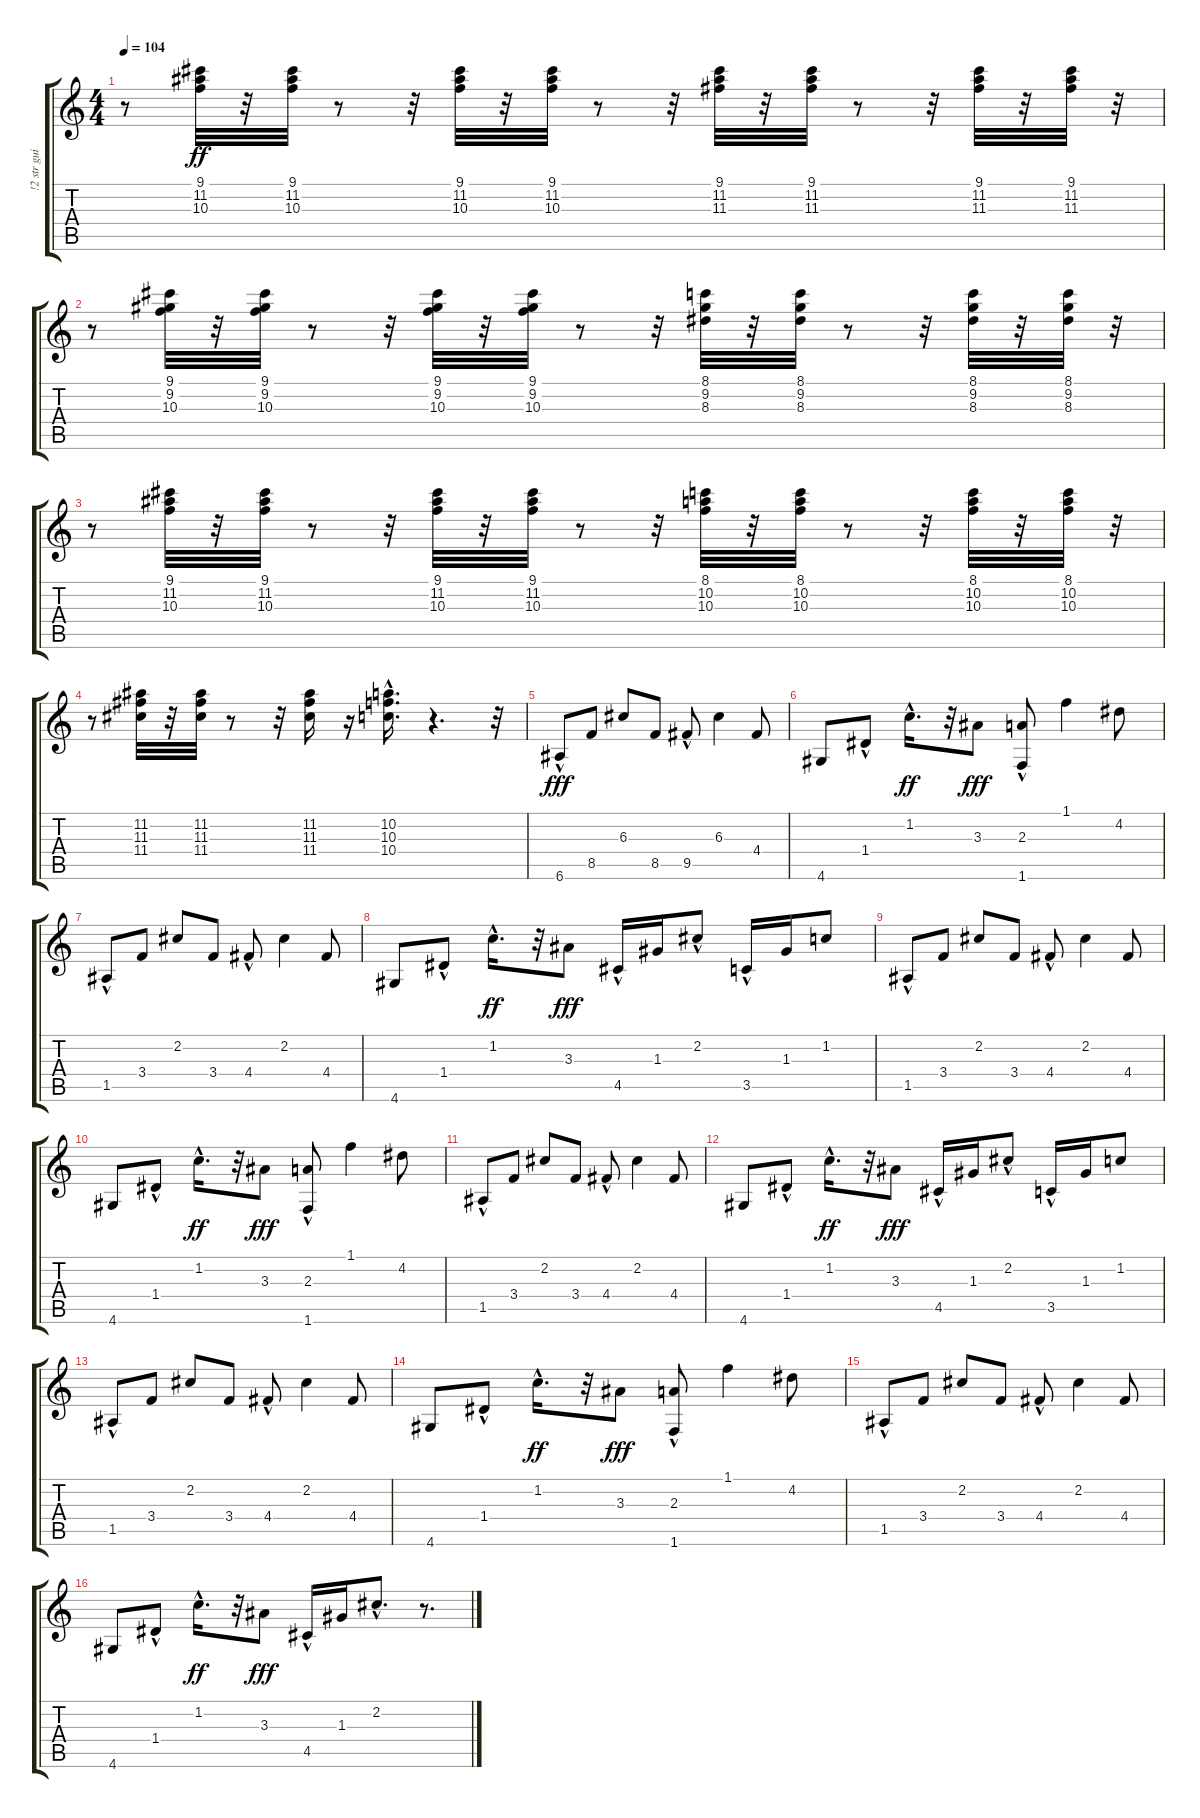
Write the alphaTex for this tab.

\track ("!2 str guitar" "!2 str gui") {instrument electricguitarclean}
\staff {score tabs}
\tuning (E4 B3 G3 D3 A2 E2) {hide}
\ts (4 4)
\tempo 104
\clef g2
\ks c
r.8{dy ff} (9.1 11.2 10.3).32 r.32 (9.1 11.2 10.3).32 r.8 r.32 (9.1 11.2 10.3).32 r.32 (9.1 11.2 10.3).32 r.8 r.32 (9.1 11.2 11.3).32 r.32 (9.1 11.2 11.3).32 r.8 r.32 (9.1 11.2 11.3).32 r.32 (9.1 11.2 11.3).32 r.32 |
r.8 (9.1 9.2 10.3).32 r.32 (9.1 9.2 10.3).32 r.8 r.32 (9.1 9.2 10.3).32 r.32 (9.1 9.2 10.3).32 r.8 r.32 (8.1 9.2 8.3).32 r.32 (8.1 9.2 8.3).32 r.8 r.32 (8.1 9.2 8.3).32 r.32 (8.1 9.2 8.3).32 r.32 |
r.8 (9.1 11.2 10.3).32 r.32 (9.1 11.2 10.3).32 r.8 r.32 (9.1 11.2 10.3).32 r.32 (9.1 11.2 10.3).32 r.8 r.32 (8.1 10.2 10.3).32 r.32 (8.1 10.2 10.3).32 r.8 r.32 (8.1 10.2 10.3).32 r.32 (8.1 10.2 10.3).32 r.32 |
r.8 (11.2 11.3 11.4).32 r.32 (11.2 11.3 11.4).32 r.8 r.32 (11.2 11.3 11.4).16 r.16 (10.2{hac} 10.3{hac} 10.4).16{d} r.4{d} r.32 |
6.6{hac}.8{dy fff} 8.5.8 6.3.8 8.5.8 9.5{hac}.8 6.3.4 4.4.8 |
4.6.8 1.4{hac}.8 1.2{hac}.16{d dy ff} r.32 3.3.8{dy fff} (2.3{hac} 1.6{hac}).8 1.1.4 4.2.8 |
1.5{hac}.8 3.4.8 2.2.8 3.4.8 4.4{hac}.8 2.2.4 4.4.8 |
4.6.8 1.4{hac}.8 1.2{hac}.16{d dy ff} r.32 3.3.8{dy fff} 4.5{hac}.16 1.3.16 2.2{hac}.8 3.5{hac}.16 1.3.16 1.2.8 |
1.5{hac}.8 3.4.8 2.2.8 3.4.8 4.4{hac}.8 2.2.4 4.4.8 |
4.6.8 1.4{hac}.8 1.2{hac}.16{d dy ff} r.32 3.3.8{dy fff} (2.3{hac} 1.6{hac}).8 1.1.4 4.2.8 |
1.5{hac}.8 3.4.8 2.2.8 3.4.8 4.4{hac}.8 2.2.4 4.4.8 |
4.6.8 1.4{hac}.8 1.2{hac}.16{d dy ff} r.32 3.3.8{dy fff} 4.5{hac}.16 1.3.16 2.2{hac}.8 3.5{hac}.16 1.3.16 1.2.8 |
1.5{hac}.8 3.4.8 2.2.8 3.4.8 4.4{hac}.8 2.2.4 4.4.8 |
4.6.8 1.4{hac}.8 1.2{hac}.16{d dy ff} r.32 3.3.8{dy fff} (2.3{hac} 1.6{hac}).8 1.1.4 4.2.8 |
1.5{hac}.8 3.4.8 2.2.8 3.4.8 4.4{hac}.8 2.2.4 4.4.8 |
4.6.8 1.4{hac}.8 1.2{hac}.16{d dy ff} r.32 3.3.8{dy fff} 4.5{hac}.16 1.3.16 2.2{hac}.8{d} r.8{d}
